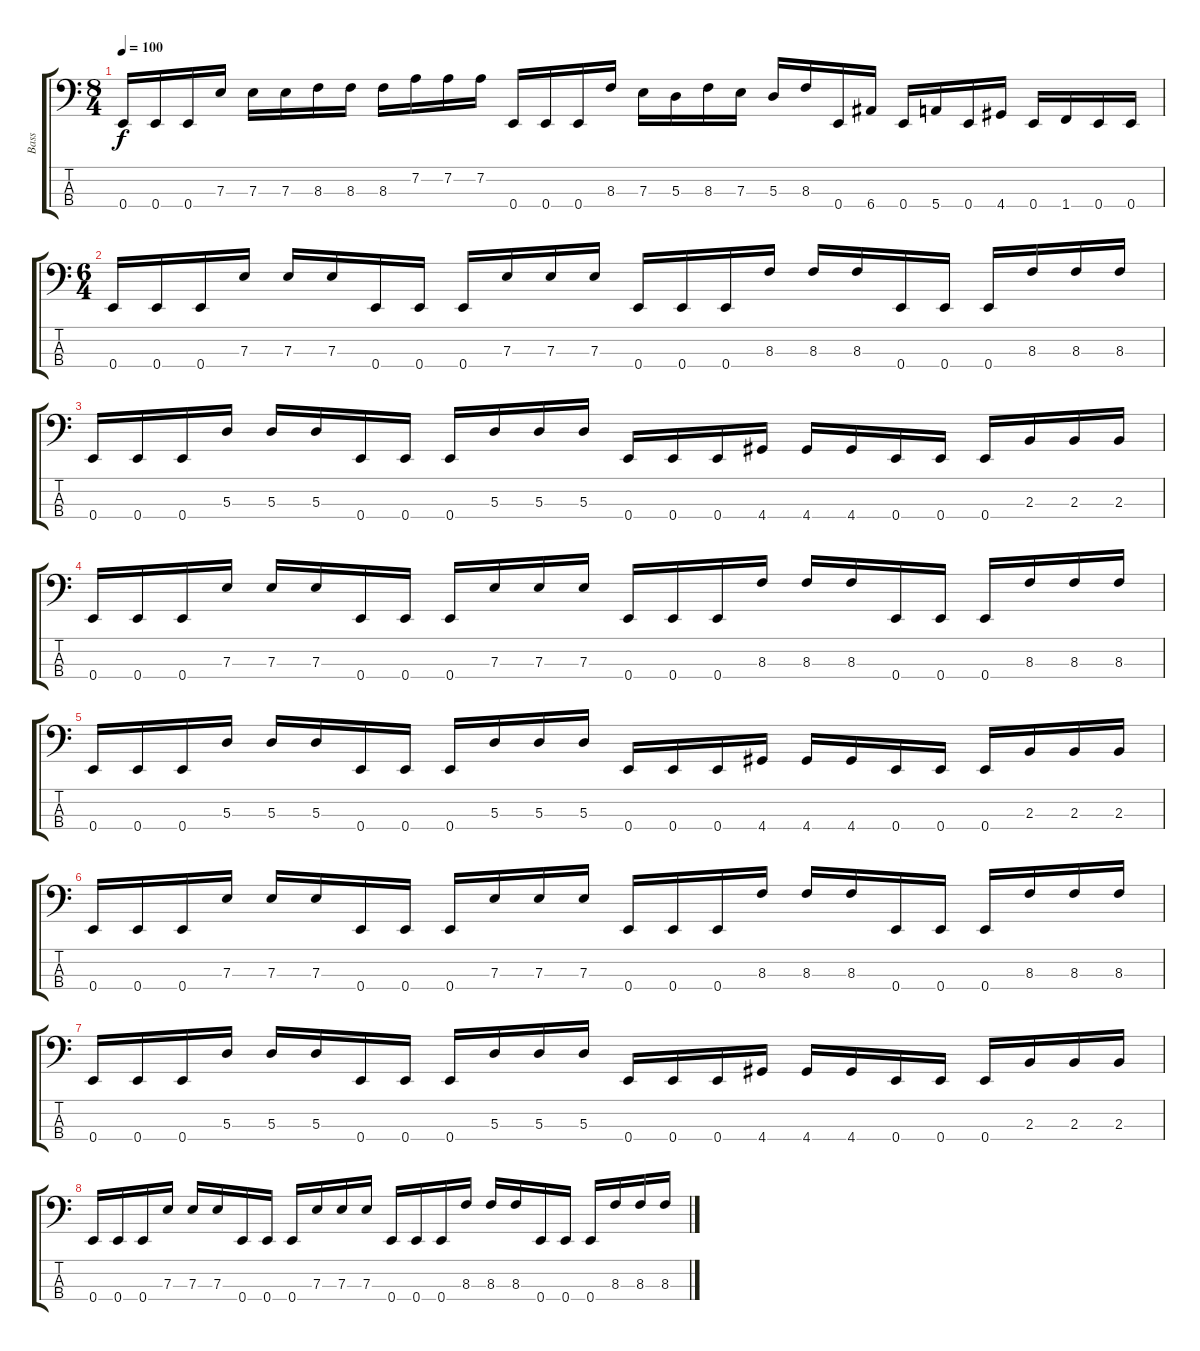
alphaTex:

\track ("Bass" "Bass") {instrument electricbassfinger}
\staff {score tabs}
\tuning (G2 D2 A1 E1) {hide}
\ts (8 4)
\tempo 100
\clef f4
\ks c
0.4.16{dy f} 0.4.16 0.4.16 7.3.16 7.3.16 7.3.16 8.3.16 8.3.16 8.3.16 7.2.16 7.2.16 7.2.16 0.4.16 0.4.16 0.4.16 8.3.16 7.3.16 5.3.16 8.3.16 7.3.16 5.3.16 8.3.16 0.4.16 6.4.16 0.4.16 5.4.16 0.4.16 4.4.16 0.4.16 1.4.16 0.4.16 0.4.16 |
\ts (6 4)
0.4.16 0.4.16 0.4.16 7.3.16 7.3.16 7.3.16 0.4.16 0.4.16 0.4.16 7.3.16 7.3.16 7.3.16 0.4.16 0.4.16 0.4.16 8.3.16 8.3.16 8.3.16 0.4.16 0.4.16 0.4.16 8.3.16 8.3.16 8.3.16 |
0.4.16 0.4.16 0.4.16 5.3.16 5.3.16 5.3.16 0.4.16 0.4.16 0.4.16 5.3.16 5.3.16 5.3.16 0.4.16 0.4.16 0.4.16 4.4.16 4.4.16 4.4.16 0.4.16 0.4.16 0.4.16 2.3.16 2.3.16 2.3.16 |
0.4.16 0.4.16 0.4.16 7.3.16 7.3.16 7.3.16 0.4.16 0.4.16 0.4.16 7.3.16 7.3.16 7.3.16 0.4.16 0.4.16 0.4.16 8.3.16 8.3.16 8.3.16 0.4.16 0.4.16 0.4.16 8.3.16 8.3.16 8.3.16 |
0.4.16 0.4.16 0.4.16 5.3.16 5.3.16 5.3.16 0.4.16 0.4.16 0.4.16 5.3.16 5.3.16 5.3.16 0.4.16 0.4.16 0.4.16 4.4.16 4.4.16 4.4.16 0.4.16 0.4.16 0.4.16 2.3.16 2.3.16 2.3.16 |
0.4.16 0.4.16 0.4.16 7.3.16 7.3.16 7.3.16 0.4.16 0.4.16 0.4.16 7.3.16 7.3.16 7.3.16 0.4.16 0.4.16 0.4.16 8.3.16 8.3.16 8.3.16 0.4.16 0.4.16 0.4.16 8.3.16 8.3.16 8.3.16 |
0.4.16 0.4.16 0.4.16 5.3.16 5.3.16 5.3.16 0.4.16 0.4.16 0.4.16 5.3.16 5.3.16 5.3.16 0.4.16 0.4.16 0.4.16 4.4.16 4.4.16 4.4.16 0.4.16 0.4.16 0.4.16 2.3.16 2.3.16 2.3.16 |
0.4.16 0.4.16 0.4.16 7.3.16 7.3.16 7.3.16 0.4.16 0.4.16 0.4.16 7.3.16 7.3.16 7.3.16 0.4.16 0.4.16 0.4.16 8.3.16 8.3.16 8.3.16 0.4.16 0.4.16 0.4.16 8.3.16 8.3.16 8.3.16
